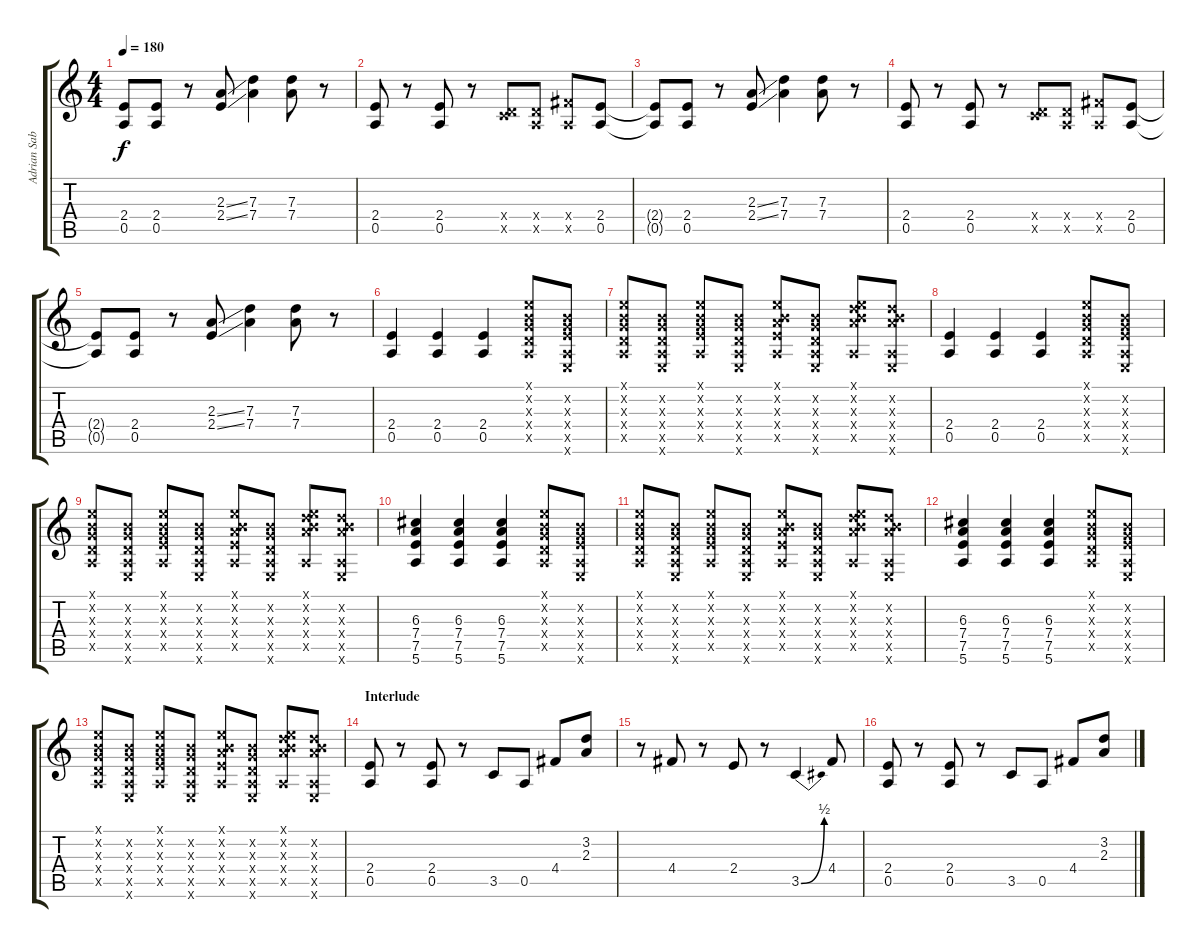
\track ("Adrian Sabbath" "Adrian Sab") {instrument distortionguitar}
\staff {score tabs}
\tuning (E4 B3 G3 D3 A2 E2) {hide}
\ts (4 4)
\tempo 180
\clef g2
\ks c
(2.4{t} 0.5{t}).8{dy f} (2.4 0.5).8 r.8 (2.3{ss} 2.4{ss}).8 (7.3 7.4).4 (7.3 7.4).8 r.8 |
(2.4 0.5).8 r.8 (2.4 0.5).8 r.8 (0.4{x} 3.5{x}).8 (0.4{x} 0.5{x}).8 (4.4{x} 0.5{x}).8 (2.4 0.5).8 |
(2.4{t} 0.5{t}).8 (2.4 0.5).8 r.8 (2.3{ss} 2.4{ss}).8 (7.3 7.4).4 (7.3 7.4).8 r.8 |
(2.4 0.5).8 r.8 (2.4 0.5).8 r.8 (0.4{x} 3.5{x}).8 (0.4{x} 0.5{x}).8 (4.4{x} 0.5{x}).8 (2.4 0.5).8 |
(2.4{t} 0.5{t}).8 (2.4 0.5).8 r.8 (2.3{ss} 2.4{ss}).8 (7.3 7.4).4 (7.3 7.4).8 r.8 |
(2.4 0.5).4 (2.4 0.5).4 (2.4 0.5).4 (0.1{x} 0.2{x} 0.3{x} 0.4{x} 0.5{x}).8 (0.2{x} 0.3{x} 2.4{x} 0.5{x} 0.6{x}).8 |
(0.1{x} 0.2{x} 0.3{x} 0.4{x} 0.5{x}).8 (0.2{x} 0.3{x} 0.4{x} 0.5{x} 0.6{x}).8 (0.1{x} 0.2{x} 0.3{x} 2.4{x} 0.5{x}).8 (0.2{x} 0.3{x} 0.4{x} 0.5{x} 0.6{x}).8 (0.1{x} 0.2{x} 2.3{x} 2.4{x} 0.5{x}).8 (0.2{x} 0.3{x} 0.4{x} 0.5{x} 0.6{x}).8 (0.1{x} 0.2{x} 7.3{x} 7.4{x} 0.5{x}).8 (0.2{x} 7.3{x} 7.4{x} 0.5{x} 0.6{x}).8 |
(2.4 0.5).4 (2.4 0.5).4 (2.4 0.5).4 (0.1{x} 0.2{x} 0.3{x} 0.4{x} 0.5{x}).8 (0.2{x} 0.3{x} 2.4{x} 0.5{x} 0.6{x}).8 |
(0.1{x} 0.2{x} 0.3{x} 0.4{x} 0.5{x}).8 (0.2{x} 0.3{x} 0.4{x} 0.5{x} 0.6{x}).8 (0.1{x} 0.2{x} 0.3{x} 2.4{x} 0.5{x}).8 (0.2{x} 0.3{x} 0.4{x} 0.5{x} 0.6{x}).8 (0.1{x} 0.2{x} 2.3{x} 2.4{x} 0.5{x}).8 (0.2{x} 0.3{x} 0.4{x} 0.5{x} 0.6{x}).8 (0.1{x} 0.2{x} 7.3{x} 7.4{x} 0.5{x}).8 (0.2{x} 7.3{x} 7.4{x} 0.5{x} 0.6{x}).8 |
(6.3 7.4 7.5 5.6).4 (6.3 7.4 7.5 5.6).4 (6.3 7.4 7.5 5.6).4 (0.1{x} 0.2{x} 0.3{x} 0.4{x} 0.5{x}).8 (0.2{x} 0.3{x} 2.4{x} 0.5{x} 0.6{x}).8 |
(0.1{x} 0.2{x} 0.3{x} 0.4{x} 0.5{x}).8 (0.2{x} 0.3{x} 0.4{x} 0.5{x} 0.6{x}).8 (0.1{x} 0.2{x} 0.3{x} 2.4{x} 0.5{x}).8 (0.2{x} 0.3{x} 0.4{x} 0.5{x} 0.6{x}).8 (0.1{x} 0.2{x} 2.3{x} 2.4{x} 0.5{x}).8 (0.2{x} 0.3{x} 0.4{x} 0.5{x} 0.6{x}).8 (0.1{x} 0.2{x} 7.3{x} 7.4{x} 0.5{x}).8 (0.2{x} 7.3{x} 7.4{x} 0.5{x} 0.6{x}).8 |
(6.3 7.4 7.5 5.6).4 (6.3 7.4 7.5 5.6).4 (6.3 7.4 7.5 5.6).4 (0.1{x} 0.2{x} 0.3{x} 0.4{x} 0.5{x}).8 (0.2{x} 0.3{x} 2.4{x} 0.5{x} 0.6{x}).8 |
(0.1{x} 0.2{x} 0.3{x} 0.4{x} 0.5{x}).8 (0.2{x} 0.3{x} 0.4{x} 0.5{x} 0.6{x}).8 (0.1{x} 0.2{x} 0.3{x} 2.4{x} 0.5{x}).8 (0.2{x} 0.3{x} 0.4{x} 0.5{x} 0.6{x}).8 (0.1{x} 0.2{x} 2.3{x} 2.4{x} 0.5{x}).8 (0.2{x} 0.3{x} 0.4{x} 0.5{x} 0.6{x}).8 (0.1{x} 0.2{x} 7.3{x} 7.4{x} 0.5{x}).8 (0.2{x} 7.3{x} 7.4{x} 0.5{x} 0.6{x}).8 |
\section ("" "Interlude")
(2.4 0.5).8 r.8 (2.4 0.5).8 r.8 3.5.8 0.5.8 4.4.8 (3.2 2.3).8 |
r.8 4.4.8 r.8 2.4.8 r.8 3.5{be (bend 0 0 60 2)}.4 4.4.8 |
(2.4 0.5).8 r.8 (2.4 0.5).8 r.8 3.5.8 0.5.8 4.4.8 (3.2 2.3).8
